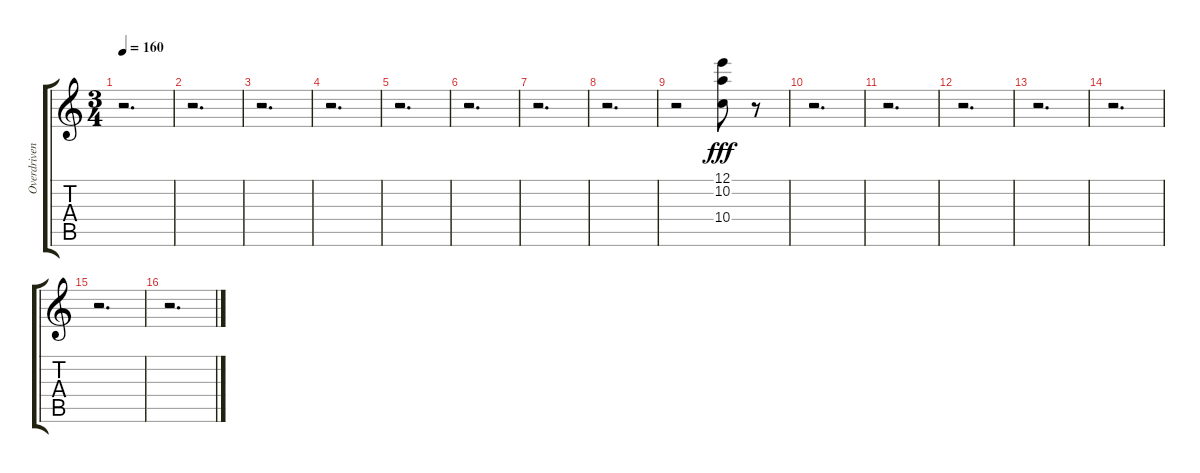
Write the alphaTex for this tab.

\track ("Overdriven Guitar 2" "Overdriven") {instrument electricguitarclean}
\staff {score tabs}
\tuning (E4 B3 G3 D3 A2 E2) {hide}
\ts (3 4)
\tempo 160
\clef g2
\ks c
r.2{d dy fff} |
r.2{d} |
r.2{d} |
r.2{d} |
r.2{d} |
r.2{d} |
r.2{d} |
r.2{d} |
r.2 (12.1 10.2 10.4).8{balance 15 instrument electricguitarclean} r.8 |
r.2{d} |
r.2{d} |
r.2{d} |
r.2{d} |
r.2{d} |
r.2{d} |
r.2{d}
